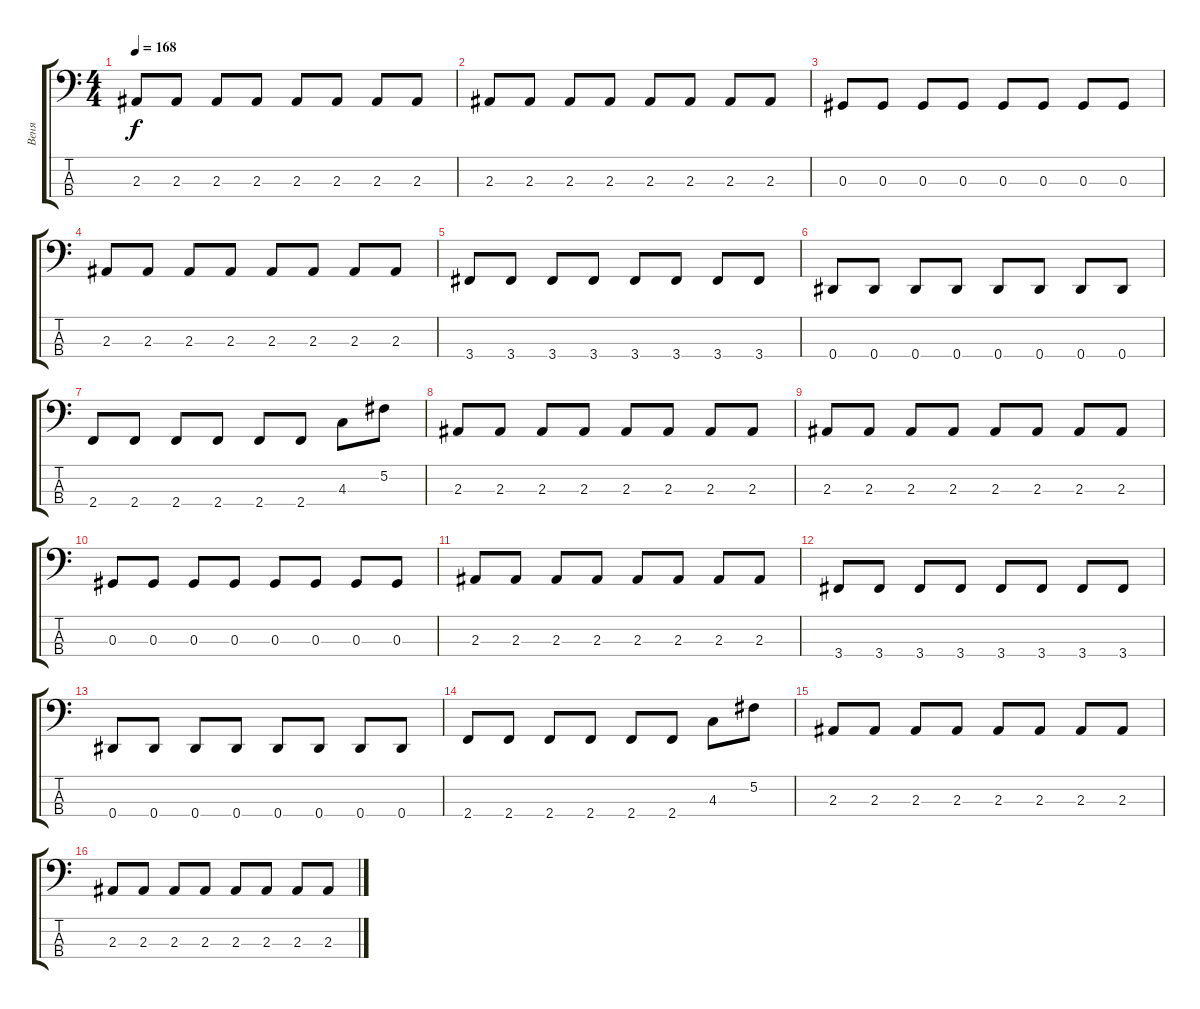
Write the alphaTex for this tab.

\track ("Веня" "Веня") {instrument electricbassfinger}
\staff {score tabs}
\tuning (Gb2 Db2 Ab1 Eb1) {hide}
\ts (4 4)
\tempo 168
\clef f4
\ks c
2.3.8{dy f} 2.3.8 2.3.8 2.3.8 2.3.8 2.3.8 2.3.8 2.3.8 |
2.3.8 2.3.8 2.3.8 2.3.8 2.3.8 2.3.8 2.3.8 2.3.8 |
0.3.8 0.3.8 0.3.8 0.3.8 0.3.8 0.3.8 0.3.8 0.3.8 |
2.3.8 2.3.8 2.3.8 2.3.8 2.3.8 2.3.8 2.3.8 2.3.8 |
3.4.8 3.4.8 3.4.8 3.4.8 3.4.8 3.4.8 3.4.8 3.4.8 |
0.4.8 0.4.8 0.4.8 0.4.8 0.4.8 0.4.8 0.4.8 0.4.8 |
2.4.8 2.4.8 2.4.8 2.4.8 2.4.8 2.4.8 4.3.8 5.2.8 |
2.3.8 2.3.8 2.3.8 2.3.8 2.3.8 2.3.8 2.3.8 2.3.8 |
2.3.8 2.3.8 2.3.8 2.3.8 2.3.8 2.3.8 2.3.8 2.3.8 |
0.3.8 0.3.8 0.3.8 0.3.8 0.3.8 0.3.8 0.3.8 0.3.8 |
2.3.8 2.3.8 2.3.8 2.3.8 2.3.8 2.3.8 2.3.8 2.3.8 |
3.4.8 3.4.8 3.4.8 3.4.8 3.4.8 3.4.8 3.4.8 3.4.8 |
0.4.8 0.4.8 0.4.8 0.4.8 0.4.8 0.4.8 0.4.8 0.4.8 |
2.4.8 2.4.8 2.4.8 2.4.8 2.4.8 2.4.8 4.3.8 5.2.8 |
2.3.8 2.3.8 2.3.8 2.3.8 2.3.8 2.3.8 2.3.8 2.3.8 |
2.3.8 2.3.8 2.3.8 2.3.8 2.3.8 2.3.8 2.3.8 2.3.8
